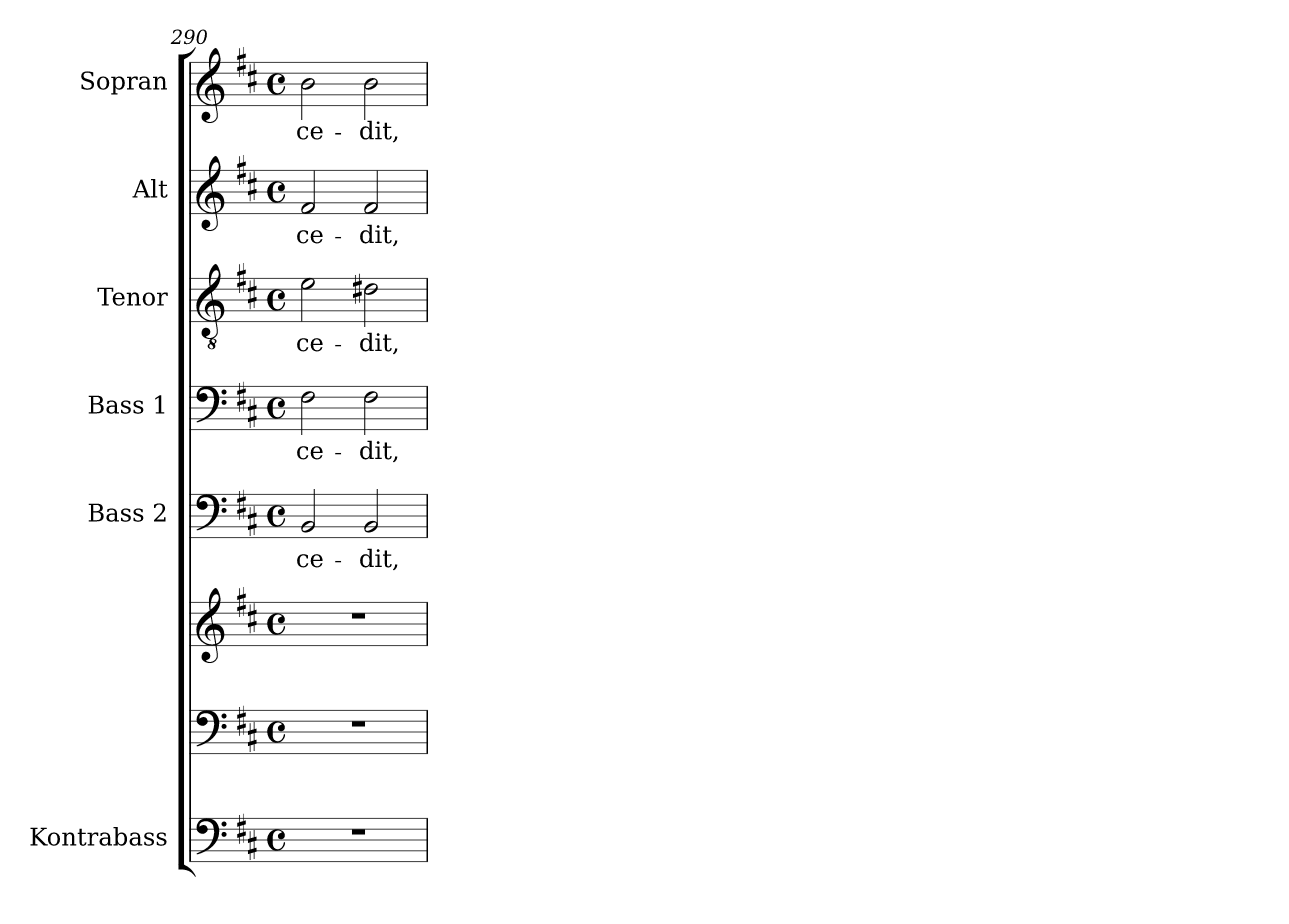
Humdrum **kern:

**kern	**kern	**kern	**kern	**text	**kern	**text	**kern	**text	**kern	**text	**kern	**text
*part7	*part6	*part6	*part5	*part5	*part4	*part4	*part3	*part3	*part2	*part2	*part1	*part1
*staff8	*staff7	*staff6	*staff5	*staff5	*staff4	*staff4	*staff3	*staff3	*staff2	*staff2	*staff1	*staff1
*I"Kontrabass	*	*	*I"Bass 2	*	*I"Bass 1	*	*I"Tenor	*	*I"Alt	*	*I"Sopran	*
*I'Kb.	*	*	*I'B. 2	*	*I'B. 1	*	*I'T.	*	*I'A.	*	*I'S.	*
*clefF4	*clefF4	*clefG2	*clefF4	*	*clefF4	*	*clefGv2	*	*clefG2	*	*clefG2	*
*ITrd7c12	*	*	*	*	*	*	*	*	*	*	*	*
*k[f#c#]	*k[f#c#]	*k[f#c#]	*k[f#c#]	*	*k[f#c#]	*	*k[f#c#]	*	*k[f#c#]	*	*k[f#c#]	*
*D:	*D:	*D:	*D:	*	*D:	*	*D:	*	*D:	*	*D:	*
*M4/4	*M4/4	*M4/4	*M4/4	*	*M4/4	*	*M4/4	*	*M4/4	*	*M4/4	*
*met(c)	*met(c)	*met(c)	*met(c)	*	*met(c)	*	*met(c)	*	*met(c)	*	*met(c)	*
=290	=290	=290	=290	=290	=290	=290	=290	=290	=290	=290	=290	=290
!	!	!	!	!LO:LY:b	!	!LO:LY:b	!	!LO:LY:b	!	!LO:LY:b	!	!LO:LY:b
1r	1r	1r	2BB/	-ce-	2F#\	-ce-	2e\	-ce-	2f#/	-ce-	2b\	-ce-
!	!	!	!	!LO:LY:b	!	!LO:LY:b	!	!LO:LY:b	!	!LO:LY:b	!	!LO:LY:b
.	.	.	2BB/	-dit,	2F#\	-dit,	2d#X\	-dit,	2f#/	-dit,	2b\	-dit,
=	=	=	=	=	=	=	=	=	=	=	=	=
*-	*-	*-	*-	*-	*-	*-	*-	*-	*-	*-	*-	*-
